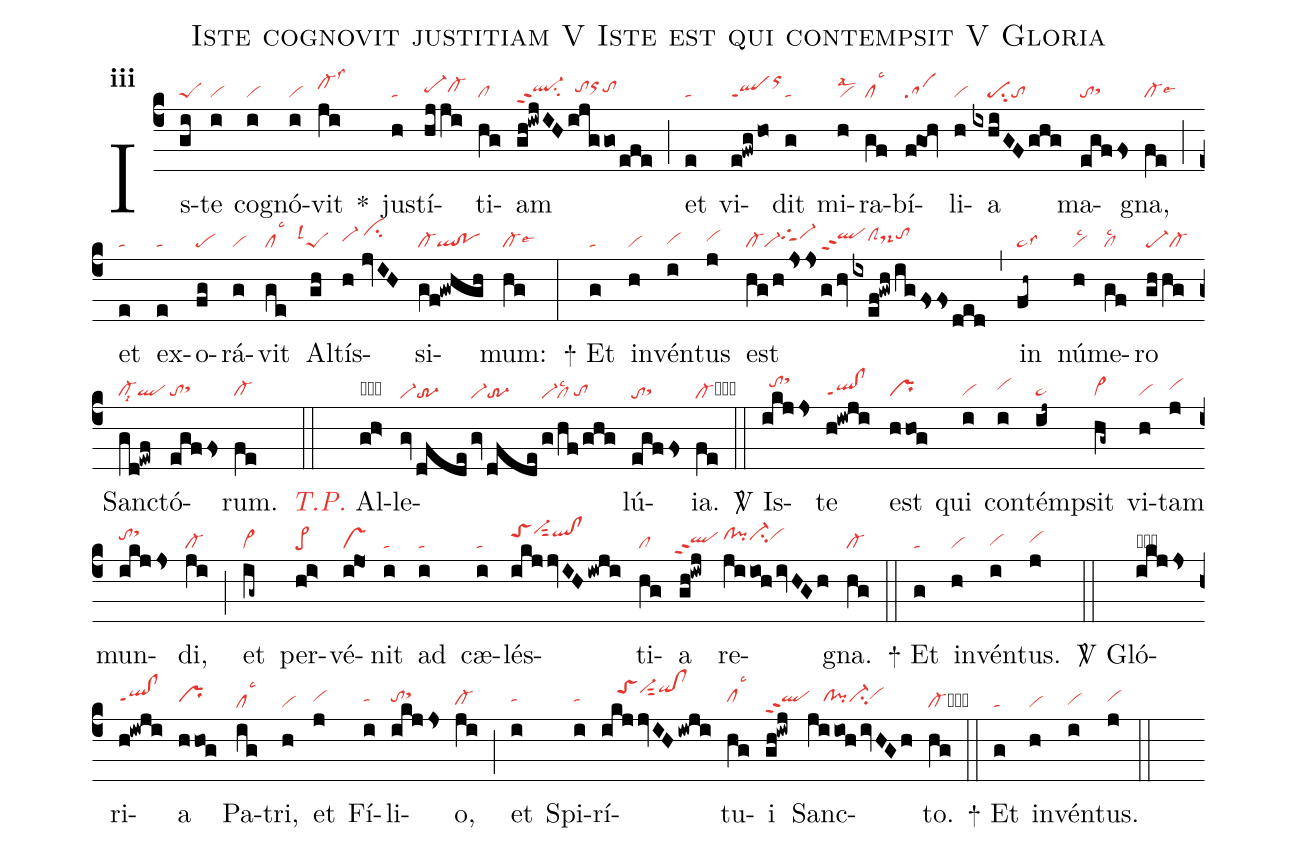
name:Iste cognovit justitiam V Iste est qui contempsit V Gloria;
office-part:re;
mode:3;
nabc-lines:1;
%%
initial-style: 1;
name: Iste cognovit justitiam;
mode: 3;
office-part: Responsorium;
annotation: Resp.;
annotation: iii;
nabc-lines: 1;
%%
(c4) Is(gi|peS)te(i|vi) co(i|vi)gnó(i|vi)vit(ji|cl-hilss3) <sp>*</sp>() jus(h|ta)tí(hjji|pe-hhcl-hh)ti(hg|cl)am(gh!iwjIHijggo/efe|ql-hhppt2su2tohhorhitohh) (;) et(e|ta) vi(e!fwgho|qlppt1orhk)dit(g|ta) mi(h|vilsal2)ra(gf|cllsc3)bí(f@goh|sa)li(h|vi)a(ixhiGFghg|////pesu2to) ma(egffs|tosthh)gna,(fe|cl-lse6) (;)et(e|ta) ex(e|ta)o(fg|pe)rá(g|vi)vit(ge|cllsc3) Al(gh|```peSlsl1)tís(h//jvIH|vi-hh/cihj)si(gf!gwhgh|cl-ql!po)mum:(hg|cl-lse6) (:)
<sp>+</sp> Et(g|ta) in(h|vi)vén(i|vihg)tus(j|vihh) est(hg/h/jsjsghv/ixef!gwh/igfsfsded|cl-vi-tgShivi-hi/qlhippt2clShhds-hhtohi) (,) in(fh~|pe~lss3) nú(h|vilsc2)me(gf|cllsc2)ro(ghhg|pe-cl-) Sanc(gd!ewf|cl-lsi8ql)tó(egffs|tosthh)rum.(fe|cl-) (::)
<i><c>T.P.</c></i> Al(gh>|obpe>1he)le(gv|vi-he|dfde|tr-3he|gv|vi-he|dfde|tr-3he|g|vi-he|hf/ghg|clhelsc2/to)lú(egffs|tohesthg){ia}.(fe|cl-hecb) (::)

<sp>V/</sp> Is(ikjjs|//tohisthk)te(h!iwji|ql!clppt1) est(hhog|pr) qui(i|vi) con(i|vihh)témp(ij~|pe~)sit(hg~|vi>) vi(h|vi)tam(j|vihh) mun(ikjjs|tohisthk)di,(ji|cl-) (;)et(ig~|vi>) per(hi>|pe>)vé(ijO1|vs)nit(i|ta) ad(i|ta) cæ(i|ta)lés(ikjjvIH/iwji|toShjvi-hksut2qlhj!clhj)ti(hg|cl)a(gh!iwj|`qlhhppt2) re(jiioh/ivHGh|clhi!pihici-hivihi)gna.(hg|cl-) (::)
<sp>+</sp> Et(g|ta) in(h|vi)vén(i|vihg)tus.(j|vihh) (::)

<sp>V/</sp> Gló(ikjjs|obtohhsthj)ri(h!iwji|qlhh!clhhppt1)a(hhog|prhh) Pa(ig|cllsc3)tri,(h|vi) et(j|vihh) Fí(i|tahh)li(ikjjs|tohhsthj)o,(ji|cl-hg) (;) et(i|tahh) Spi(i|tahh)rí(ikjjvIH/iwji|////toShkvi-hksut2qihk!clhk)tu(hg|clhhlsc3)i(gh!iwj|qlhhppt2) Sanc(jiioh/ivHGh|////clhh!pihhci-hhvihi)to.(hg|cl-cb) (::)
<sp>+</sp> Et(g|ta) in(h|vi)vén(i|vihg)tus.(j|vihh) (::)
